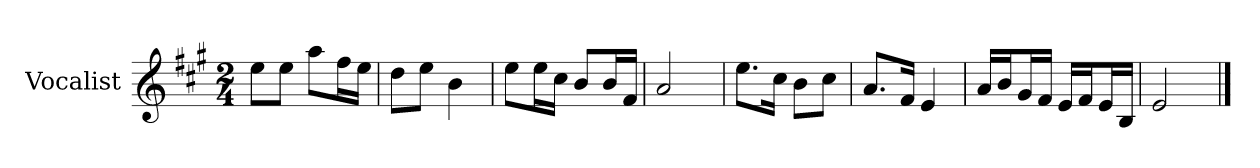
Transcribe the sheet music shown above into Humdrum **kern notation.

**kern
*part1
*staff1
*I"Vocalist
*k[f#c#g#]
*A:
*M2/4
=
8eeL
8eeJ
8aaL
16ff#L
16eeJJ
=1
8ddL
8eeJ
4b
=2
8eeL
16eeL
16cc#JJ
8bL
16bL
16f#JJ
=3
2a
=4
8.eeL
16cc#Jk
8bL
8cc#J
=5
8.aL
16f#Jk
4e
=6
16aLL
16bJ
16g#L
16f#JJ
16eLL
16f#J
16eL
16BJJ
=7
2e
==
*-
